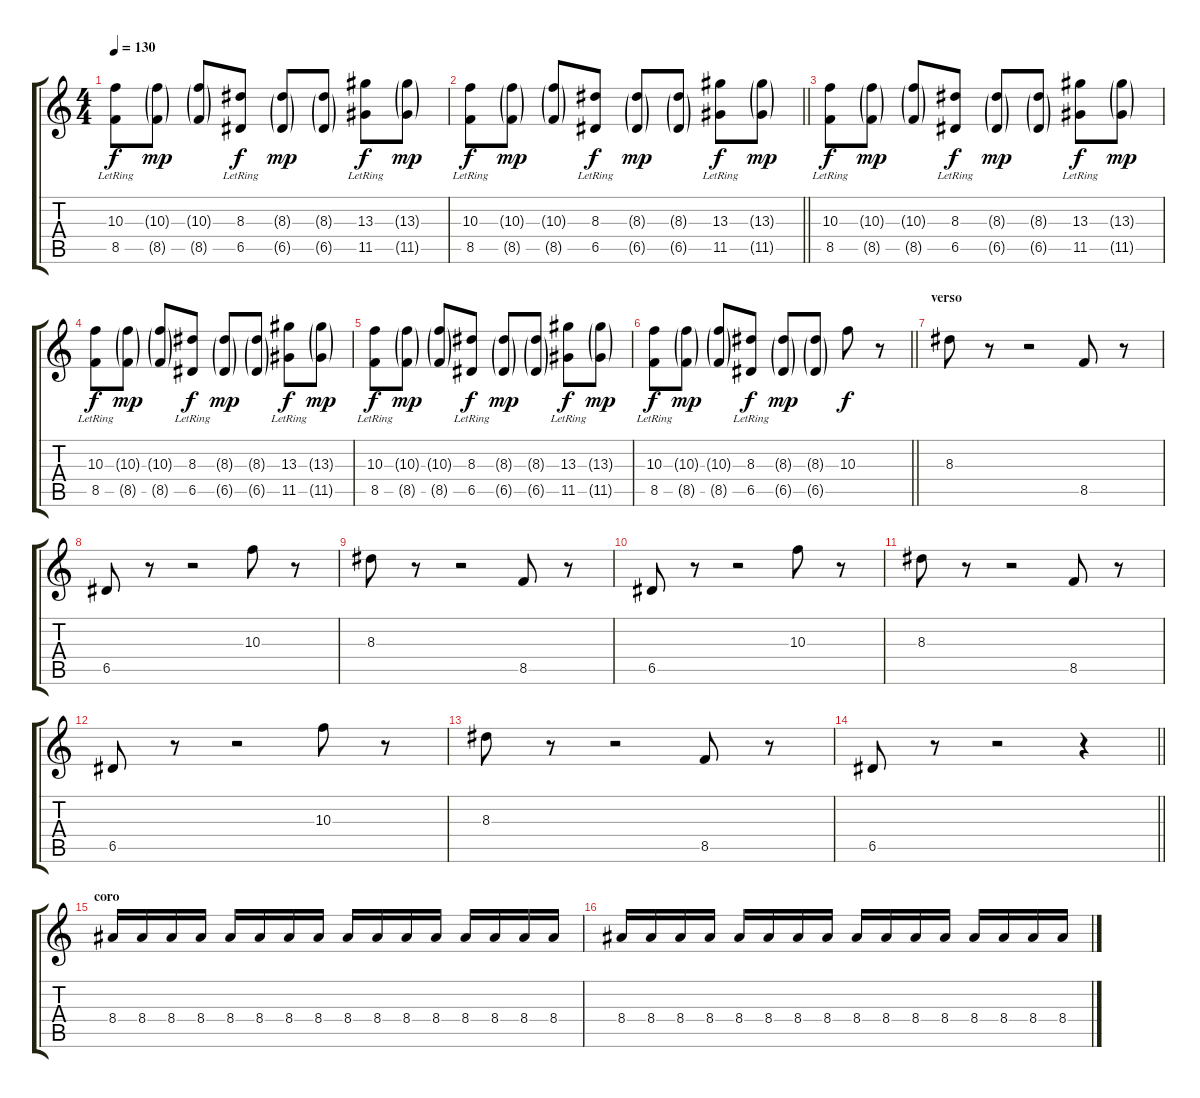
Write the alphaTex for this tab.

\track "" {instrument distortionguitar}
\staff {score tabs}
\tuning (E4 B3 G3 D3 A2 E2) {hide}
\ts (4 4)
\tempo 130
\clef g2
\ks c
(10.3{lr} 8.5{lr}).8{dy f} (10.3{g} 8.5{g}).8{dy mp} (10.3{g} 8.5{g}).8 (8.3{lr} 6.5{lr}).8{dy f} (8.3{g} 6.5{g}).8{dy mp} (8.3{g} 6.5{g}).8 (13.3{lr} 11.5{lr}).8{dy f} (13.3{g} 11.5{g}).8{dy mp} |
\barLineRight lightlight
(10.3{lr} 8.5{lr}).8{dy f} (10.3{g} 8.5{g}).8{dy mp} (10.3{g} 8.5{g}).8 (8.3{lr} 6.5{lr}).8{dy f} (8.3{g} 6.5{g}).8{dy mp} (8.3{g} 6.5{g}).8 (13.3{lr} 11.5{lr}).8{dy f} (13.3{g} 11.5{g}).8{dy mp} |
\section ("" "")
(10.3{lr} 8.5{lr}).8{dy f} (10.3{g} 8.5{g}).8{dy mp} (10.3{g} 8.5{g}).8 (8.3{lr} 6.5{lr}).8{dy f} (8.3{g} 6.5{g}).8{dy mp} (8.3{g} 6.5{g}).8 (13.3{lr} 11.5{lr}).8{dy f} (13.3{g} 11.5{g}).8{dy mp} |
(10.3{lr} 8.5{lr}).8{dy f} (10.3{g} 8.5{g}).8{dy mp} (10.3{g} 8.5{g}).8 (8.3{lr} 6.5{lr}).8{dy f} (8.3{g} 6.5{g}).8{dy mp} (8.3{g} 6.5{g}).8 (13.3{lr} 11.5{lr}).8{dy f} (13.3{g} 11.5{g}).8{dy mp} |
(10.3{lr} 8.5{lr}).8{dy f} (10.3{g} 8.5{g}).8{dy mp} (10.3{g} 8.5{g}).8 (8.3{lr} 6.5{lr}).8{dy f} (8.3{g} 6.5{g}).8{dy mp} (8.3{g} 6.5{g}).8 (13.3{lr} 11.5{lr}).8{dy f} (13.3{g} 11.5{g}).8{dy mp} |
\barLineRight lightlight
(10.3{lr} 8.5{lr}).8{dy f} (10.3{g} 8.5{g}).8{dy mp} (10.3{g} 8.5{g}).8 (8.3{lr} 6.5{lr}).8{dy f} (8.3{g} 6.5{g}).8{dy mp} (8.3{g} 6.5{g}).8 10.3.8{dy f} r.8 |
\section ("" "verso")
8.3.8 r.8 r.2 8.5.8 r.8 |
6.5.8 r.8 r.2 10.3.8 r.8 |
8.3.8 r.8 r.2 8.5.8 r.8 |
6.5.8 r.8 r.2 10.3.8 r.8 |
8.3.8 r.8 r.2 8.5.8 r.8 |
6.5.8 r.8 r.2 10.3.8 r.8 |
8.3.8 r.8 r.2 8.5.8 r.8 |
\barLineRight lightlight
6.5.8 r.8 r.2 r.4 |
\section ("" "coro")
8.4.16{volume 13} 8.4.16 8.4.16 8.4.16 8.4.16 8.4.16 8.4.16 8.4.16 8.4.16 8.4.16 8.4.16 8.4.16 8.4.16 8.4.16 8.4.16 8.4.16 |
8.4.16 8.4.16 8.4.16 8.4.16 8.4.16 8.4.16 8.4.16 8.4.16 8.4.16 8.4.16 8.4.16 8.4.16 8.4.16 8.4.16 8.4.16 8.4.16
